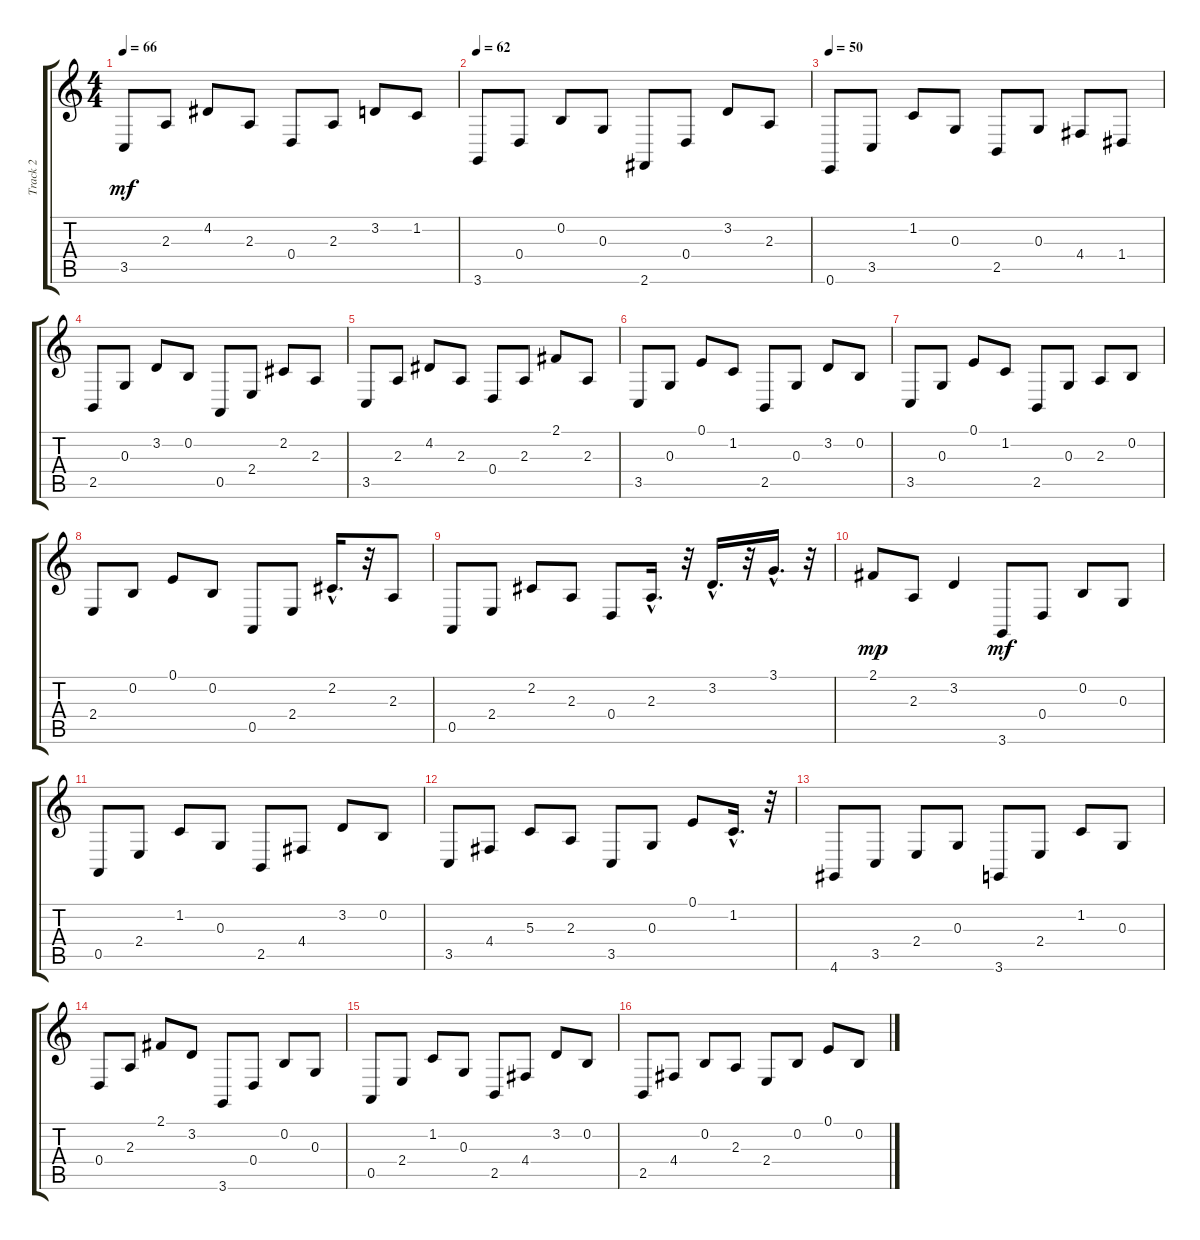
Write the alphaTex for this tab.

\track ("Track 2" "Track 2") {instrument acousticgrandpiano}
\staff {score tabs}
\tuning (E4 B3 G3 D3 A2 E2) {hide}
\ts (4 4)
\tempo 66
\clef g2
\ks c
3.5.8{dy mf} 2.3.8 4.2.8 2.3.8 0.4.8 2.3.8 3.2.8 1.2.8 |
\tempo 62
3.6.8 0.4.8 0.2.8 0.3.8 2.6.8 0.4.8 3.2.8 2.3.8 |
\tempo 50
0.6.8 3.5.8 1.2.8 0.3.8 2.5.8 0.3.8 4.4.8 1.4.8 |
2.5.8 0.3.8 3.2.8 0.2.8 0.5.8 2.4.8 2.2.8 2.3.8 |
3.5.8 2.3.8 4.2.8 2.3.8 0.4.8 2.3.8 2.1.8 2.3.8 |
3.5.8 0.3.8 0.1.8 1.2.8 2.5.8 0.3.8 3.2.8 0.2.8 |
3.5.8 0.3.8 0.1.8 1.2.8 2.5.8 0.3.8 2.3.8 0.2.8 |
2.4.8 0.2.8 0.1.8 0.2.8 0.5.8 2.4.8 2.2{hac}.16{d} r.32 2.3.8 |
0.5.8 2.4.8 2.2.8 2.3.8 0.4.8 2.3{hac}.16{d} r.32 3.2{hac}.16{d} r.32 3.1{hac}.16{d} r.32 |
2.1.8{dy mp} 2.3.8 3.2.4 3.6.8{dy mf} 0.4.8 0.2.8 0.3.8 |
0.5.8 2.4.8 1.2.8 0.3.8 2.5.8 4.4.8 3.2.8 0.2.8 |
3.5.8 4.4.8 5.3.8 2.3.8 3.5.8 0.3.8 0.1.8 1.2{hac}.16{d} r.32 |
4.6.8 3.5.8 2.4.8 0.3.8 3.6.8 2.4.8 1.2.8 0.3.8 |
0.4.8 2.3.8 2.1.8 3.2.8 3.6.8 0.4.8 0.2.8 0.3.8 |
0.5.8 2.4.8 1.2.8 0.3.8 2.5.8 4.4.8 3.2.8 0.2.8 |
2.5.8 4.4.8 0.2.8 2.3.8 2.4.8 0.2.8 0.1.8 0.2.8
